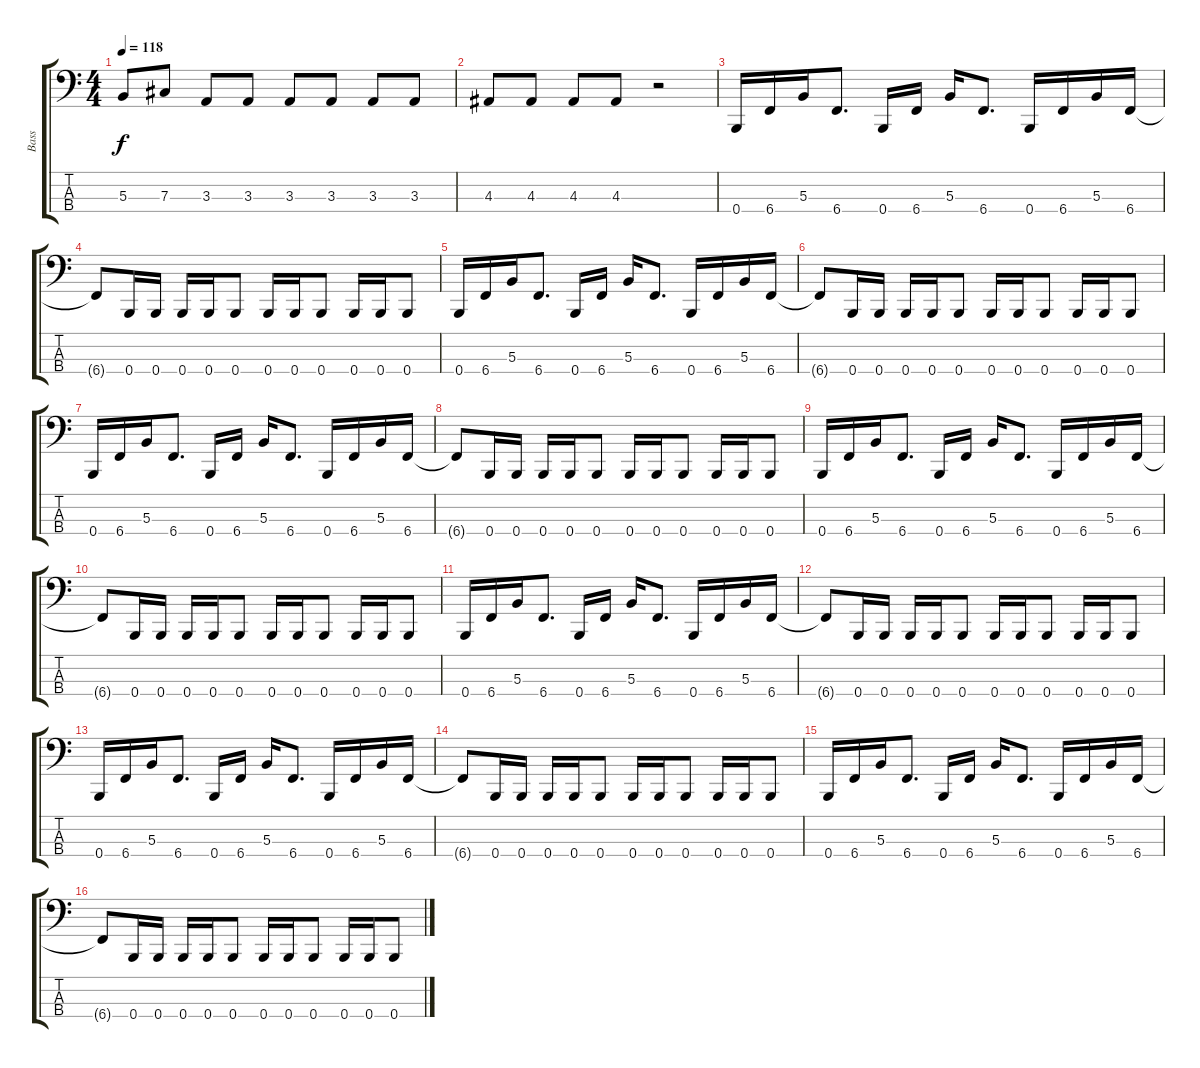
\track ("Bass" "Bass") {instrument electricbassfinger}
\staff {score tabs}
\tuning (E2 B1 Gb1 B0) {hide}
\ts (4 4)
\tempo 118
\clef f4
\ks c
5.3{t}.8{dy f} 7.3.8 3.3.8 3.3.8 3.3.8 3.3.8 3.3.8 3.3.8 |
4.3.8 4.3.8 4.3.8 4.3.8 r.2 |
0.4.16 6.4.16 5.3.16 6.4.8{d} 0.4.16 6.4.16 5.3.16 6.4.8{d} 0.4.16 6.4.16 5.3.16 6.4.16 |
6.4{t}.8 0.4.16 0.4.16 0.4.16 0.4.16 0.4.8 0.4.16 0.4.16 0.4.8 0.4.16 0.4.16 0.4.8 |
0.4.16 6.4.16 5.3.16 6.4.8{d} 0.4.16 6.4.16 5.3.16 6.4.8{d} 0.4.16 6.4.16 5.3.16 6.4.16 |
6.4{t}.8 0.4.16 0.4.16 0.4.16 0.4.16 0.4.8 0.4.16 0.4.16 0.4.8 0.4.16 0.4.16 0.4.8 |
0.4.16 6.4.16 5.3.16 6.4.8{d} 0.4.16 6.4.16 5.3.16 6.4.8{d} 0.4.16 6.4.16 5.3.16 6.4.16 |
6.4{t}.8 0.4.16 0.4.16 0.4.16 0.4.16 0.4.8 0.4.16 0.4.16 0.4.8 0.4.16 0.4.16 0.4.8 |
0.4.16 6.4.16 5.3.16 6.4.8{d} 0.4.16 6.4.16 5.3.16 6.4.8{d} 0.4.16 6.4.16 5.3.16 6.4.16 |
6.4{t}.8 0.4.16 0.4.16 0.4.16 0.4.16 0.4.8 0.4.16 0.4.16 0.4.8 0.4.16 0.4.16 0.4.8 |
0.4.16 6.4.16 5.3.16 6.4.8{d} 0.4.16 6.4.16 5.3.16 6.4.8{d} 0.4.16 6.4.16 5.3.16 6.4.16 |
6.4{t}.8 0.4.16 0.4.16 0.4.16 0.4.16 0.4.8 0.4.16 0.4.16 0.4.8 0.4.16 0.4.16 0.4.8 |
0.4.16 6.4.16 5.3.16 6.4.8{d} 0.4.16 6.4.16 5.3.16 6.4.8{d} 0.4.16 6.4.16 5.3.16 6.4.16 |
6.4{t}.8 0.4.16 0.4.16 0.4.16 0.4.16 0.4.8 0.4.16 0.4.16 0.4.8 0.4.16 0.4.16 0.4.8 |
0.4.16 6.4.16 5.3.16 6.4.8{d} 0.4.16 6.4.16 5.3.16 6.4.8{d} 0.4.16 6.4.16 5.3.16 6.4.16 |
6.4{t}.8 0.4.16 0.4.16 0.4.16 0.4.16 0.4.8 0.4.16 0.4.16 0.4.8 0.4.16 0.4.16 0.4.8
